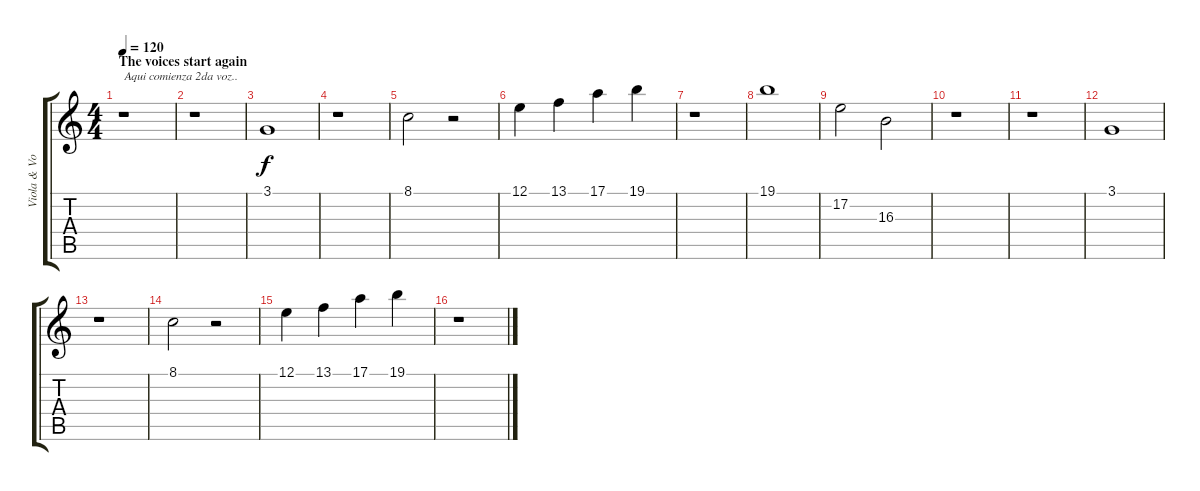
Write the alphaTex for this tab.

\track ("Viola & Voice2" "Viola & Vo") {instrument viola}
\staff {score tabs}
\tuning (E4 B3 G3 D3 A2 E2) {hide}
\ts (4 4)
\section ("" "The voices start again")
\tempo 120
\clef g2
\ks c
r.1{txt "Aqui comienza 2da voz.." dy f} |
r.1 |
3.1.1 |
r.1 |
8.1.2 r.2 |
12.1.4 13.1.4 17.1.4 19.1.4 |
r.1 |
19.1.1 |
17.2.2 16.3.2 |
r.1 |
r.1 |
3.1.1 |
r.1 |
8.1.2 r.2 |
12.1.4 13.1.4 17.1.4 19.1.4 |
r.1
